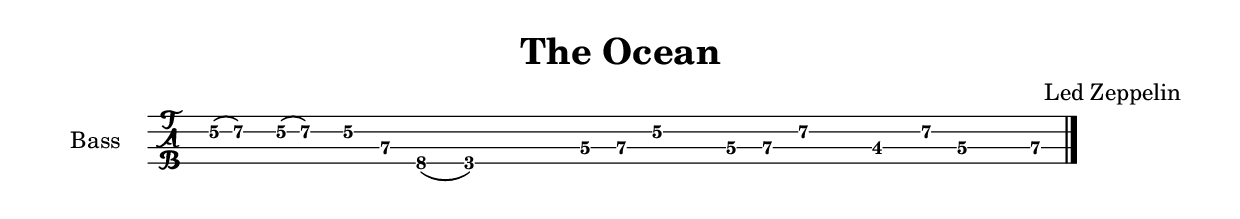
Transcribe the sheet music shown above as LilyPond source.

\version "2.22.1"

\book {
  \header{
  title = "The Ocean"
  composer = "Led Zeppelin"
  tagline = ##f
  }

  \score {
    \new TabStaff {
      \set TabStaff.instrumentName = #"Bass "
      \set TabStaff.shortInstrumentName = #"B "
      \set Staff.stringTunings = #bass-tuning
      \relative c {
      \time 15/8
      g32\2( a16.\2) g32\2( a16.\2) g16\2 e\3 c8\4 ( g\4) r4.
      d'16\3 e\3 g\2 r d\3 e\3 a\2 r cis,8\3 a'16\2 d,\3 r e\3 \bar "|."
      }
    }
  }
}
